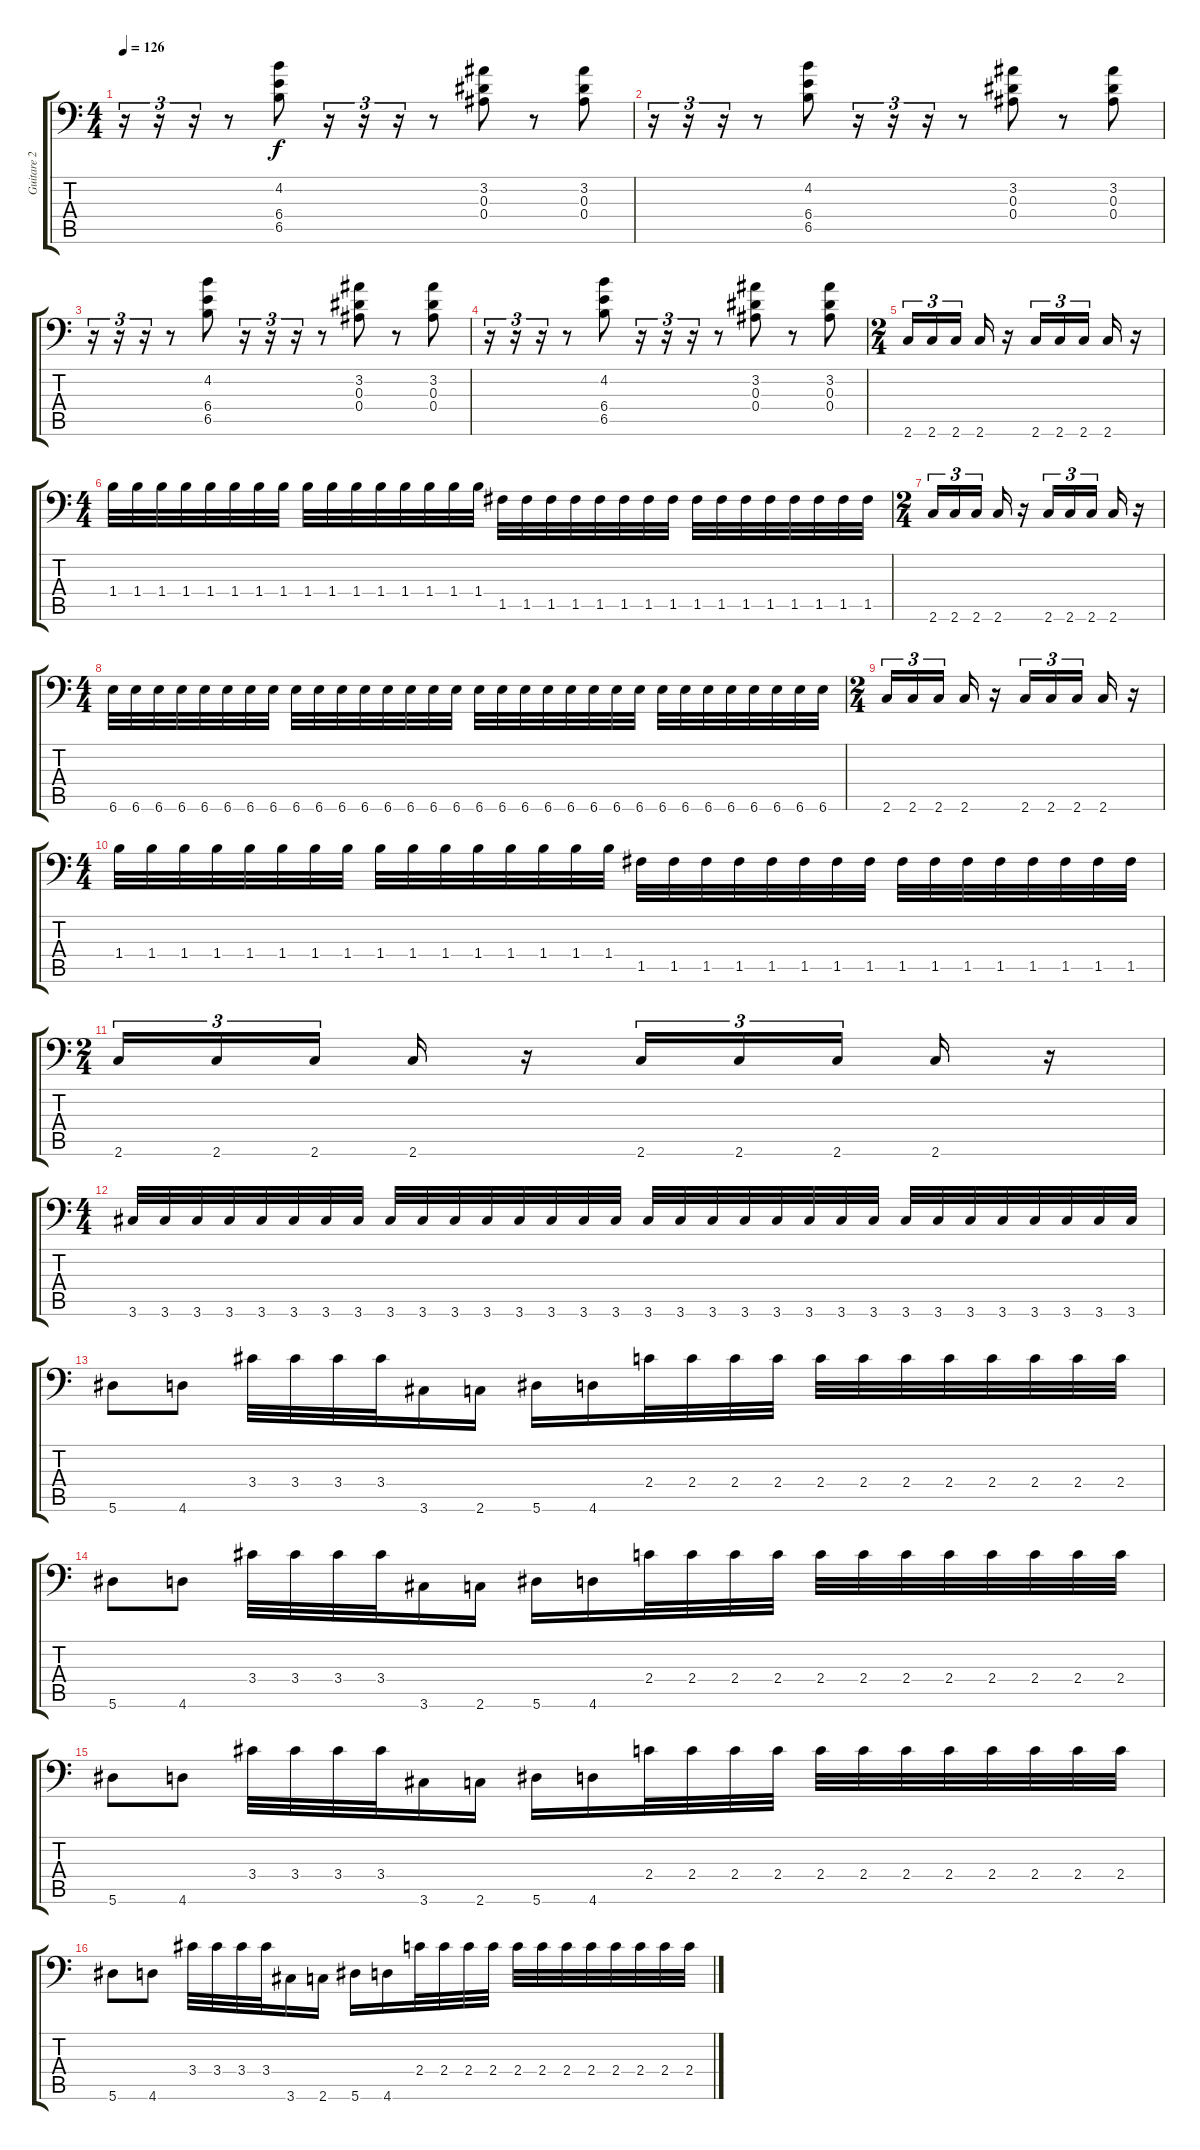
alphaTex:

\track ("Guitare 2" "Guitare 2") {instrument overdrivenguitar}
\staff {score tabs}
\tuning (C4 G3 Eb3 Bb2 F2 Bb1) {hide}
\ts (4 4)
\tempo 126
\clef f4
\ks c
r.16{tu (3 2) dy f} r.16{tu (3 2)} r.16{tu (3 2)} r.8 (4.2 6.4 6.5).8 r.16{tu (3 2)} r.16{tu (3 2)} r.16{tu (3 2)} r.8 (3.2 0.3 0.4).8 r.8 (3.2 0.3 0.4).8 |
r.16{tu (3 2)} r.16{tu (3 2)} r.16{tu (3 2)} r.8 (4.2 6.4 6.5).8 r.16{tu (3 2)} r.16{tu (3 2)} r.16{tu (3 2)} r.8 (3.2 0.3 0.4).8 r.8 (3.2 0.3 0.4).8 |
r.16{tu (3 2)} r.16{tu (3 2)} r.16{tu (3 2)} r.8 (4.2 6.4 6.5).8 r.16{tu (3 2)} r.16{tu (3 2)} r.16{tu (3 2)} r.8 (3.2 0.3 0.4).8 r.8 (3.2 0.3 0.4).8 |
r.16{tu (3 2)} r.16{tu (3 2)} r.16{tu (3 2)} r.8 (4.2 6.4 6.5).8 r.16{tu (3 2)} r.16{tu (3 2)} r.16{tu (3 2)} r.8 (3.2 0.3 0.4).8 r.8 (3.2 0.3 0.4).8 |
\ts (2 4)
2.6.16{tu (3 2)} 2.6.16{tu (3 2)} 2.6.16{tu (3 2)} 2.6.16 r.16 2.6.16{tu (3 2)} 2.6.16{tu (3 2)} 2.6.16{tu (3 2)} 2.6.16 r.16 |
\ts (4 4)
1.4.32 1.4.32 1.4.32 1.4.32 1.4.32 1.4.32 1.4.32 1.4.32 1.4.32 1.4.32 1.4.32 1.4.32 1.4.32 1.4.32 1.4.32 1.4.32 1.5.32 1.5.32 1.5.32 1.5.32 1.5.32 1.5.32 1.5.32 1.5.32 1.5.32 1.5.32 1.5.32 1.5.32 1.5.32 1.5.32 1.5.32 1.5.32 |
\ts (2 4)
2.6.16{tu (3 2)} 2.6.16{tu (3 2)} 2.6.16{tu (3 2)} 2.6.16 r.16 2.6.16{tu (3 2)} 2.6.16{tu (3 2)} 2.6.16{tu (3 2)} 2.6.16 r.16 |
\ts (4 4)
6.6.32 6.6.32 6.6.32 6.6.32 6.6.32 6.6.32 6.6.32 6.6.32 6.6.32 6.6.32 6.6.32 6.6.32 6.6.32 6.6.32 6.6.32 6.6.32 6.6.32 6.6.32 6.6.32 6.6.32 6.6.32 6.6.32 6.6.32 6.6.32 6.6.32 6.6.32 6.6.32 6.6.32 6.6.32 6.6.32 6.6.32 6.6.32 |
\ts (2 4)
2.6.16{tu (3 2)} 2.6.16{tu (3 2)} 2.6.16{tu (3 2)} 2.6.16 r.16 2.6.16{tu (3 2)} 2.6.16{tu (3 2)} 2.6.16{tu (3 2)} 2.6.16 r.16 |
\ts (4 4)
1.4.32 1.4.32 1.4.32 1.4.32 1.4.32 1.4.32 1.4.32 1.4.32 1.4.32 1.4.32 1.4.32 1.4.32 1.4.32 1.4.32 1.4.32 1.4.32 1.5.32 1.5.32 1.5.32 1.5.32 1.5.32 1.5.32 1.5.32 1.5.32 1.5.32 1.5.32 1.5.32 1.5.32 1.5.32 1.5.32 1.5.32 1.5.32 |
\ts (2 4)
2.6.16{tu (3 2)} 2.6.16{tu (3 2)} 2.6.16{tu (3 2)} 2.6.16 r.16 2.6.16{tu (3 2)} 2.6.16{tu (3 2)} 2.6.16{tu (3 2)} 2.6.16 r.16 |
\ts (4 4)
3.6.32 3.6.32 3.6.32 3.6.32 3.6.32 3.6.32 3.6.32 3.6.32 3.6.32 3.6.32 3.6.32 3.6.32 3.6.32 3.6.32 3.6.32 3.6.32 3.6.32 3.6.32 3.6.32 3.6.32 3.6.32 3.6.32 3.6.32 3.6.32 3.6.32 3.6.32 3.6.32 3.6.32 3.6.32 3.6.32 3.6.32 3.6.32 |
5.6.8 4.6.8 3.4.32 3.4.32 3.4.32 3.4.32 3.6.16 2.6.16 5.6.16 4.6.16 2.4.32 2.4.32 2.4.32 2.4.32 2.4.32 2.4.32 2.4.32 2.4.32 2.4.32 2.4.32 2.4.32 2.4.32 |
5.6.8 4.6.8 3.4.32 3.4.32 3.4.32 3.4.32 3.6.16 2.6.16 5.6.16 4.6.16 2.4.32 2.4.32 2.4.32 2.4.32 2.4.32 2.4.32 2.4.32 2.4.32 2.4.32 2.4.32 2.4.32 2.4.32 |
5.6.8 4.6.8 3.4.32 3.4.32 3.4.32 3.4.32 3.6.16 2.6.16 5.6.16 4.6.16 2.4.32 2.4.32 2.4.32 2.4.32 2.4.32 2.4.32 2.4.32 2.4.32 2.4.32 2.4.32 2.4.32 2.4.32 |
5.6.8 4.6.8 3.4.32 3.4.32 3.4.32 3.4.32 3.6.16 2.6.16 5.6.16 4.6.16 2.4.32 2.4.32 2.4.32 2.4.32 2.4.32 2.4.32 2.4.32 2.4.32 2.4.32 2.4.32 2.4.32 2.4.32
